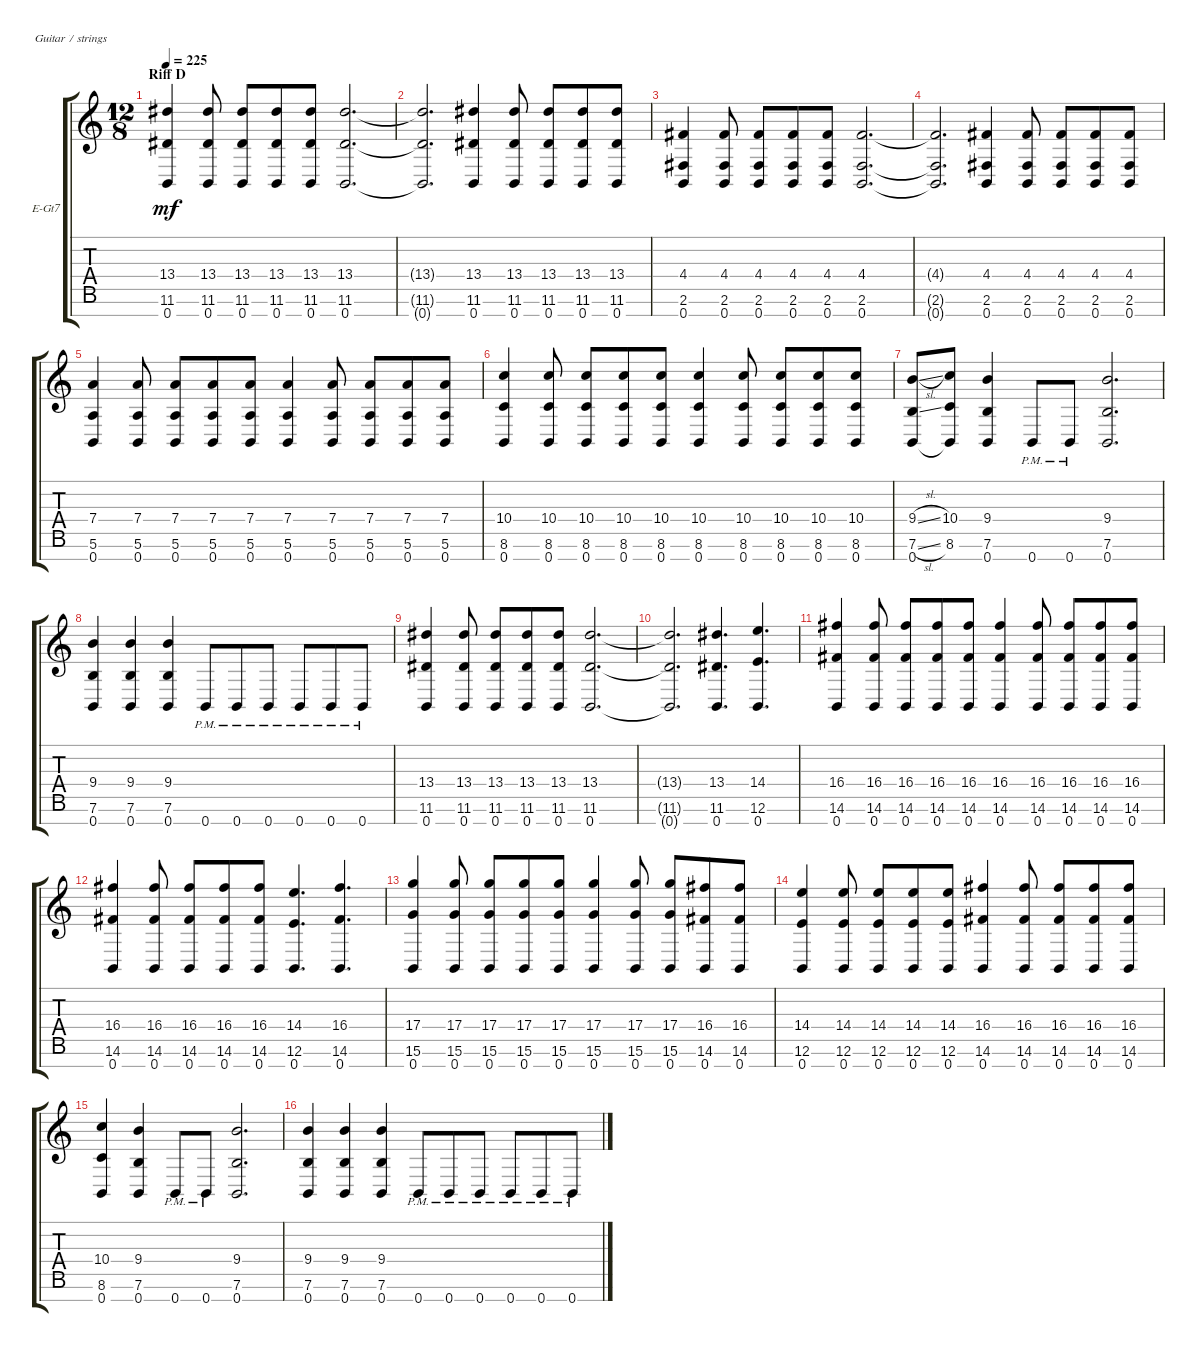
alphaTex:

\defaultSystemsLayout 4
\bracketExtendMode groupsimilarinstruments
\firstSystemTrackNameOrientation horizontal
\otherSystemsTrackNameOrientation horizontal
\track ("Rhythm Guitar (L)" "E-Gt7") {instrument overdrivenguitar}
\staff {score tabs}
\tuning (E4 B3 G3 D3 A2 E2 B1)
\ts (12 8)
\section ("" "Riff D")
\tempo 225
\clef g2
\ks c
(0.7 11.6 13.4).4{dy mf} (0.7 11.6 13.4).8 (0.7 11.6 13.4).8 (0.7 11.6 13.4).8 (0.7 11.6 13.4).8 (0.7 11.6 13.4).2{d} |
(0.7{t} 11.6{t} 13.4{t}).2{d} (11.6 13.4 0.7).4 (11.6 13.4 0.7).8 (11.6 13.4 0.7).8 (11.6 13.4 0.7).8 (11.6 13.4 0.7).8 |
(2.6 4.4 0.7).4 (2.6 4.4 0.7).8 (2.6 4.4 0.7).8 (2.6 4.4 0.7).8 (2.6 4.4 0.7).8 (4.4 2.6 0.7).2{d} |
(4.4{t} 2.6{t} 0.7{t}).2{d} (4.4 2.6 0.7).4 (4.4 2.6 0.7).8 (4.4 2.6 0.7).8 (4.4 2.6 0.7).8 (4.4 2.6 0.7).8 |
(7.4 5.6 0.7).4 (7.4 5.6 0.7).8 (7.4 5.6 0.7).8 (7.4 5.6 0.7).8 (7.4 5.6 0.7).8 (7.4 5.6 0.7).4 (7.4 5.6 0.7).8 (7.4 5.6 0.7).8 (7.4 5.6 0.7).8 (7.4 5.6 0.7).8 |
(8.6 10.4 0.7).4 (8.6 10.4 0.7).8 (8.6 10.4 0.7).8 (8.6 10.4 0.7).8 (8.6 10.4 0.7).8 (10.4 8.6 0.7).4 (10.4 8.6 0.7).8 (10.4 8.6 0.7).8 (10.4 8.6 0.7).8 (10.4 8.6 0.7).8 |
(7.6{sl} 9.4{sl} 0.7).8 (8.6 10.4 0.7{t}).8 (7.6 9.4 0.7).4 0.7{pm}.8 0.7{pm}.8 (7.6 9.4 0.7).2{d} |
(9.4 7.6 0.7).4 (9.4 7.6 0.7).4 (9.4 7.6 0.7).4 0.7{pm}.8 0.7{pm}.8 0.7{pm}.8 0.7{pm}.8 0.7{pm}.8 0.7{pm}.8 |
(0.7 11.6 13.4).4 (0.7 11.6 13.4).8 (0.7 11.6 13.4).8 (0.7 11.6 13.4).8 (0.7 11.6 13.4).8 (0.7 11.6 13.4).2{d} |
(13.4{t} 11.6{t} 0.7{t}).2{d} (13.4 11.6 0.7).4{d} (14.4 12.6 0.7).4{d} |
(16.4 14.6 0.7).4 (16.4 14.6 0.7).8 (16.4 14.6 0.7).8 (16.4 14.6 0.7).8 (16.4 14.6 0.7).8 (16.4 14.6 0.7).4 (16.4 14.6 0.7).8 (16.4 14.6 0.7).8 (16.4 14.6 0.7).8 (16.4 14.6 0.7).8 |
(16.4 14.6 0.7).4 (16.4 14.6 0.7).8 (16.4 14.6 0.7).8 (16.4 14.6 0.7).8 (16.4 14.6 0.7).8 (14.4 12.6 0.7).4{d} (16.4 14.6 0.7).4{d} |
(17.4 15.6 0.7).4 (17.4 15.6 0.7).8 (17.4 15.6 0.7).8 (17.4 15.6 0.7).8 (17.4 15.6 0.7).8 (17.4 15.6 0.7).4 (17.4 15.6 0.7).8 (17.4 15.6 0.7).8 (16.4 14.6 0.7).8 (16.4 14.6 0.7).8 |
(14.4 12.6 0.7).4 (14.4 12.6 0.7).8 (14.4 12.6 0.7).8 (14.4 12.6 0.7).8 (14.4 12.6 0.7).8 (16.4 14.6 0.7).4 (16.4 14.6 0.7).8 (16.4 14.6 0.7).8 (16.4 14.6 0.7).8 (16.4 14.6 0.7).8 |
(10.4 8.6 0.7).4 (9.4 7.6 0.7).4 0.7{pm}.8 0.7{pm}.8 (9.4 7.6 0.7).2{d} |
(9.4 7.6 0.7).4 (9.4 7.6 0.7).4 (9.4 7.6 0.7).4 0.7{pm}.8 0.7{pm}.8 0.7{pm}.8 0.7{pm}.8 0.7{pm}.8 0.7{pm}.8
